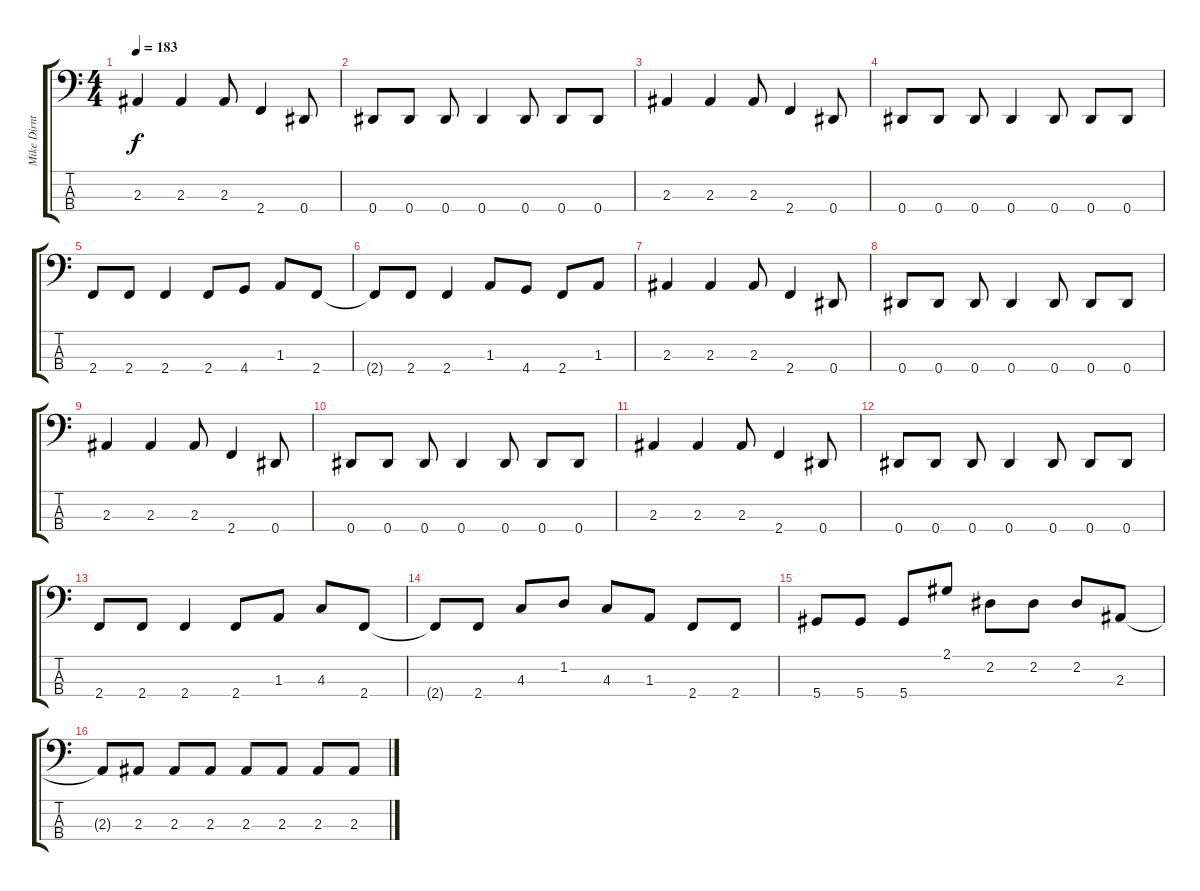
\track ("Mike Dirnt" "Mike Dirnt") {instrument electricbassfinger}
\staff {score tabs}
\tuning (Gb2 Db2 Ab1 Eb1) {hide}
\ts (4 4)
\tempo 183
\clef f4
\ks c
2.3.4{dy f} 2.3.4 2.3.8 2.4.4 0.4.8 |
0.4.8 0.4.8 0.4.8 0.4.4 0.4.8 0.4.8 0.4.8 |
2.3.4 2.3.4 2.3.8 2.4.4 0.4.8 |
0.4.8 0.4.8 0.4.8 0.4.4 0.4.8 0.4.8 0.4.8 |
2.4.8 2.4.8 2.4.4 2.4.8 4.4.8 1.3.8 2.4.8 |
2.4{t}.8 2.4.8 2.4.4 1.3.8 4.4.8 2.4.8 1.3.8 |
2.3.4 2.3.4 2.3.8 2.4.4 0.4.8 |
0.4.8 0.4.8 0.4.8 0.4.4 0.4.8 0.4.8 0.4.8 |
2.3.4 2.3.4 2.3.8 2.4.4 0.4.8 |
0.4.8 0.4.8 0.4.8 0.4.4 0.4.8 0.4.8 0.4.8 |
2.3.4 2.3.4 2.3.8 2.4.4 0.4.8 |
0.4.8 0.4.8 0.4.8 0.4.4 0.4.8 0.4.8 0.4.8 |
2.4.8 2.4.8 2.4.4 2.4.8 1.3.8 4.3.8 2.4.8 |
2.4{t}.8 2.4.8 4.3.8 1.2.8 4.3.8 1.3.8 2.4.8 2.4.8 |
5.4.8 5.4.8 5.4.8 2.1.8 2.2.8 2.2.8 2.2.8 2.3.8 |
2.3{t}.8 2.3.8 2.3.8 2.3.8 2.3.8 2.3.8 2.3.8 2.3.8
